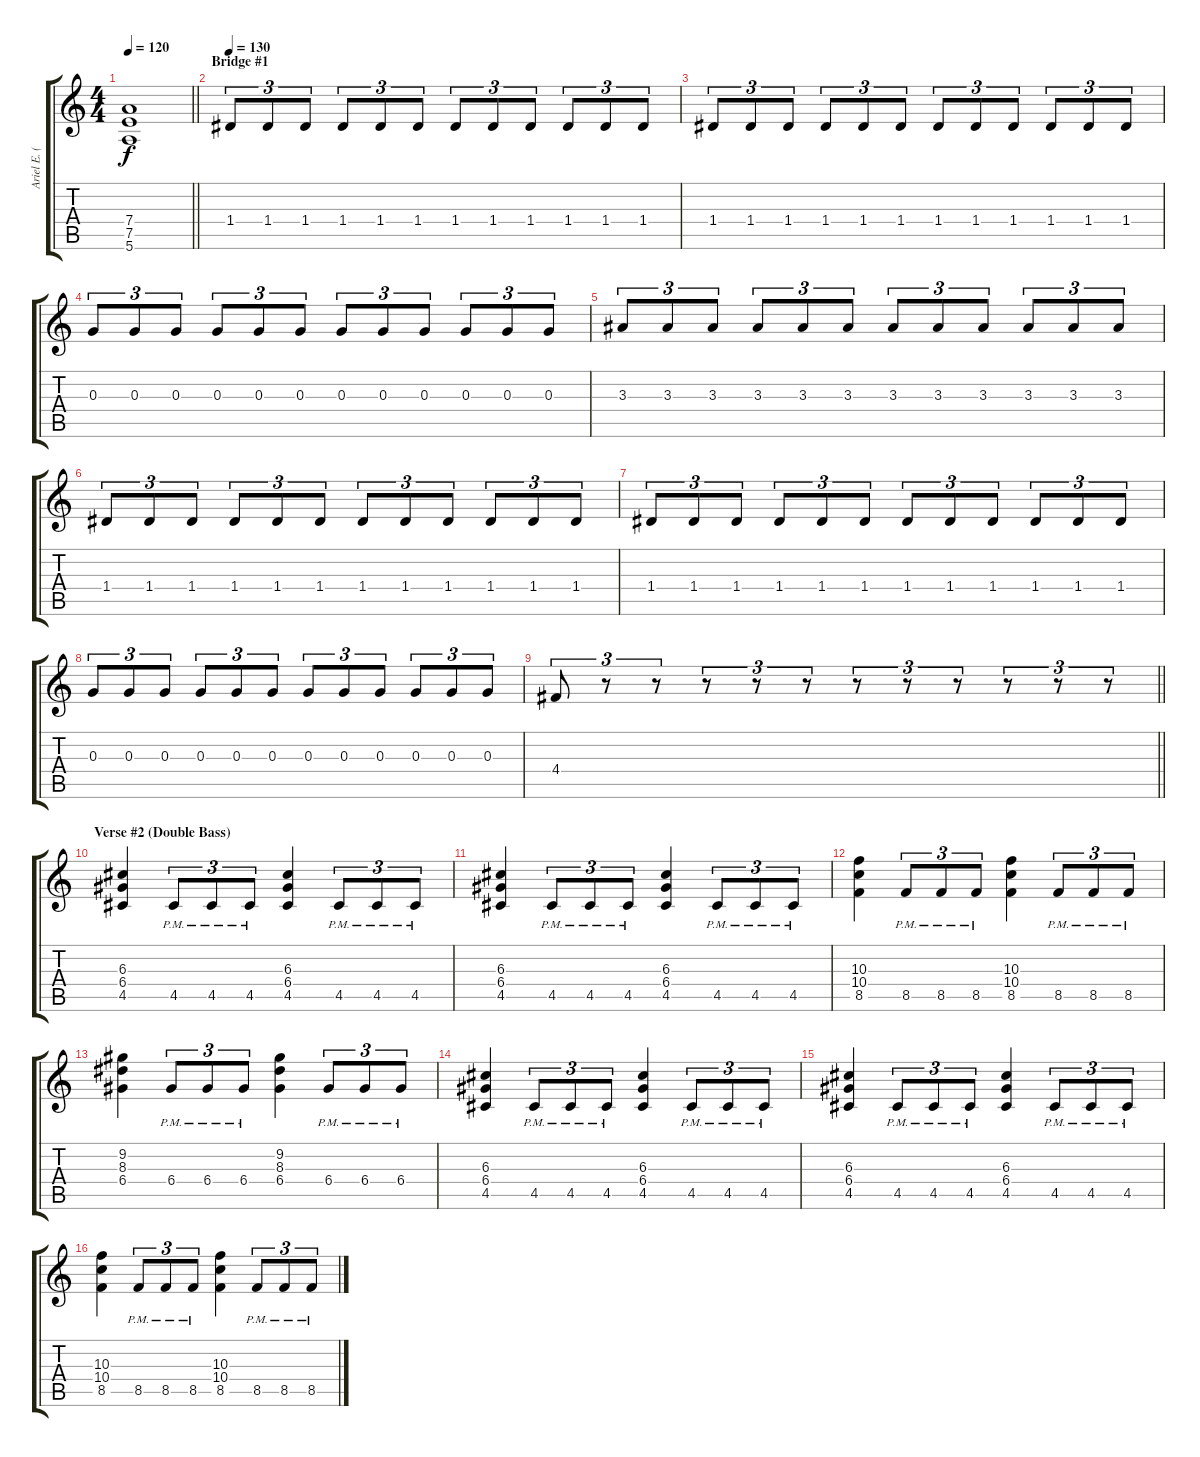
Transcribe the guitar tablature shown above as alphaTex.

\track ("Ariel E. (Rhythm Guitar)" "Ariel E. (") {instrument distortionguitar}
\staff {score tabs}
\tuning (E4 B3 G3 D3 A2 E2) {hide}
\ts (4 4)
\tempo 120
\clef g2
\barLineRight lightlight
\ks c
(7.4 7.5 5.6).1{dy f} |
\section ("" "Bridge #1")
\tempo 130
1.4.8{tu (3 2)} 1.4.8{tu (3 2)} 1.4.8{tu (3 2)} 1.4.8{tu (3 2)} 1.4.8{tu (3 2)} 1.4.8{tu (3 2)} 1.4.8{tu (3 2)} 1.4.8{tu (3 2)} 1.4.8{tu (3 2)} 1.4.8{tu (3 2)} 1.4.8{tu (3 2)} 1.4.8{tu (3 2)} |
1.4.8{tu (3 2)} 1.4.8{tu (3 2)} 1.4.8{tu (3 2)} 1.4.8{tu (3 2)} 1.4.8{tu (3 2)} 1.4.8{tu (3 2)} 1.4.8{tu (3 2)} 1.4.8{tu (3 2)} 1.4.8{tu (3 2)} 1.4.8{tu (3 2)} 1.4.8{tu (3 2)} 1.4.8{tu (3 2)} |
0.3.8{tu (3 2)} 0.3.8{tu (3 2)} 0.3.8{tu (3 2)} 0.3.8{tu (3 2)} 0.3.8{tu (3 2)} 0.3.8{tu (3 2)} 0.3.8{tu (3 2)} 0.3.8{tu (3 2)} 0.3.8{tu (3 2)} 0.3.8{tu (3 2)} 0.3.8{tu (3 2)} 0.3.8{tu (3 2)} |
3.3.8{tu (3 2)} 3.3.8{tu (3 2)} 3.3.8{tu (3 2)} 3.3.8{tu (3 2)} 3.3.8{tu (3 2)} 3.3.8{tu (3 2)} 3.3.8{tu (3 2)} 3.3.8{tu (3 2)} 3.3.8{tu (3 2)} 3.3.8{tu (3 2)} 3.3.8{tu (3 2)} 3.3.8{tu (3 2)} |
1.4.8{tu (3 2)} 1.4.8{tu (3 2)} 1.4.8{tu (3 2)} 1.4.8{tu (3 2)} 1.4.8{tu (3 2)} 1.4.8{tu (3 2)} 1.4.8{tu (3 2)} 1.4.8{tu (3 2)} 1.4.8{tu (3 2)} 1.4.8{tu (3 2)} 1.4.8{tu (3 2)} 1.4.8{tu (3 2)} |
1.4.8{tu (3 2)} 1.4.8{tu (3 2)} 1.4.8{tu (3 2)} 1.4.8{tu (3 2)} 1.4.8{tu (3 2)} 1.4.8{tu (3 2)} 1.4.8{tu (3 2)} 1.4.8{tu (3 2)} 1.4.8{tu (3 2)} 1.4.8{tu (3 2)} 1.4.8{tu (3 2)} 1.4.8{tu (3 2)} |
0.3.8{tu (3 2)} 0.3.8{tu (3 2)} 0.3.8{tu (3 2)} 0.3.8{tu (3 2)} 0.3.8{tu (3 2)} 0.3.8{tu (3 2)} 0.3.8{tu (3 2)} 0.3.8{tu (3 2)} 0.3.8{tu (3 2)} 0.3.8{tu (3 2)} 0.3.8{tu (3 2)} 0.3.8{tu (3 2)} |
\barLineRight lightlight
4.4.8{tu (3 2)} r.8{tu (3 2)} r.8{tu (3 2)} r.8{tu (3 2)} r.8{tu (3 2)} r.8{tu (3 2)} r.8{tu (3 2)} r.8{tu (3 2)} r.8{tu (3 2)} r.8{tu (3 2)} r.8{tu (3 2)} r.8{tu (3 2)} |
\section ("" "Verse #2 (Double Bass)")
(6.3 6.4 4.5).4 4.5{pm}.8{tu (3 2)} 4.5{pm}.8{tu (3 2)} 4.5{pm}.8{tu (3 2)} (6.3 6.4 4.5).4 4.5{pm}.8{tu (3 2)} 4.5{pm}.8{tu (3 2)} 4.5{pm}.8{tu (3 2)} |
(6.3 6.4 4.5).4 4.5{pm}.8{tu (3 2)} 4.5{pm}.8{tu (3 2)} 4.5{pm}.8{tu (3 2)} (6.3 6.4 4.5).4 4.5{pm}.8{tu (3 2)} 4.5{pm}.8{tu (3 2)} 4.5{pm}.8{tu (3 2)} |
(10.3 10.4 8.5).4 8.5{pm}.8{tu (3 2)} 8.5{pm}.8{tu (3 2)} 8.5{pm}.8{tu (3 2)} (10.3 10.4 8.5).4 8.5{pm}.8{tu (3 2)} 8.5{pm}.8{tu (3 2)} 8.5{pm}.8{tu (3 2)} |
(9.2 8.3 6.4).4 6.4{pm}.8{tu (3 2)} 6.4{pm}.8{tu (3 2)} 6.4{pm}.8{tu (3 2)} (9.2 8.3 6.4).4 6.4{pm}.8{tu (3 2)} 6.4{pm}.8{tu (3 2)} 6.4{pm}.8{tu (3 2)} |
(6.3 6.4 4.5).4 4.5{pm}.8{tu (3 2)} 4.5{pm}.8{tu (3 2)} 4.5{pm}.8{tu (3 2)} (6.3 6.4 4.5).4 4.5{pm}.8{tu (3 2)} 4.5{pm}.8{tu (3 2)} 4.5{pm}.8{tu (3 2)} |
(6.3 6.4 4.5).4 4.5{pm}.8{tu (3 2)} 4.5{pm}.8{tu (3 2)} 4.5{pm}.8{tu (3 2)} (6.3 6.4 4.5).4 4.5{pm}.8{tu (3 2)} 4.5{pm}.8{tu (3 2)} 4.5{pm}.8{tu (3 2)} |
(10.3 10.4 8.5).4 8.5{pm}.8{tu (3 2)} 8.5{pm}.8{tu (3 2)} 8.5{pm}.8{tu (3 2)} (10.3 10.4 8.5).4 8.5{pm}.8{tu (3 2)} 8.5{pm}.8{tu (3 2)} 8.5{pm}.8{tu (3 2)}
